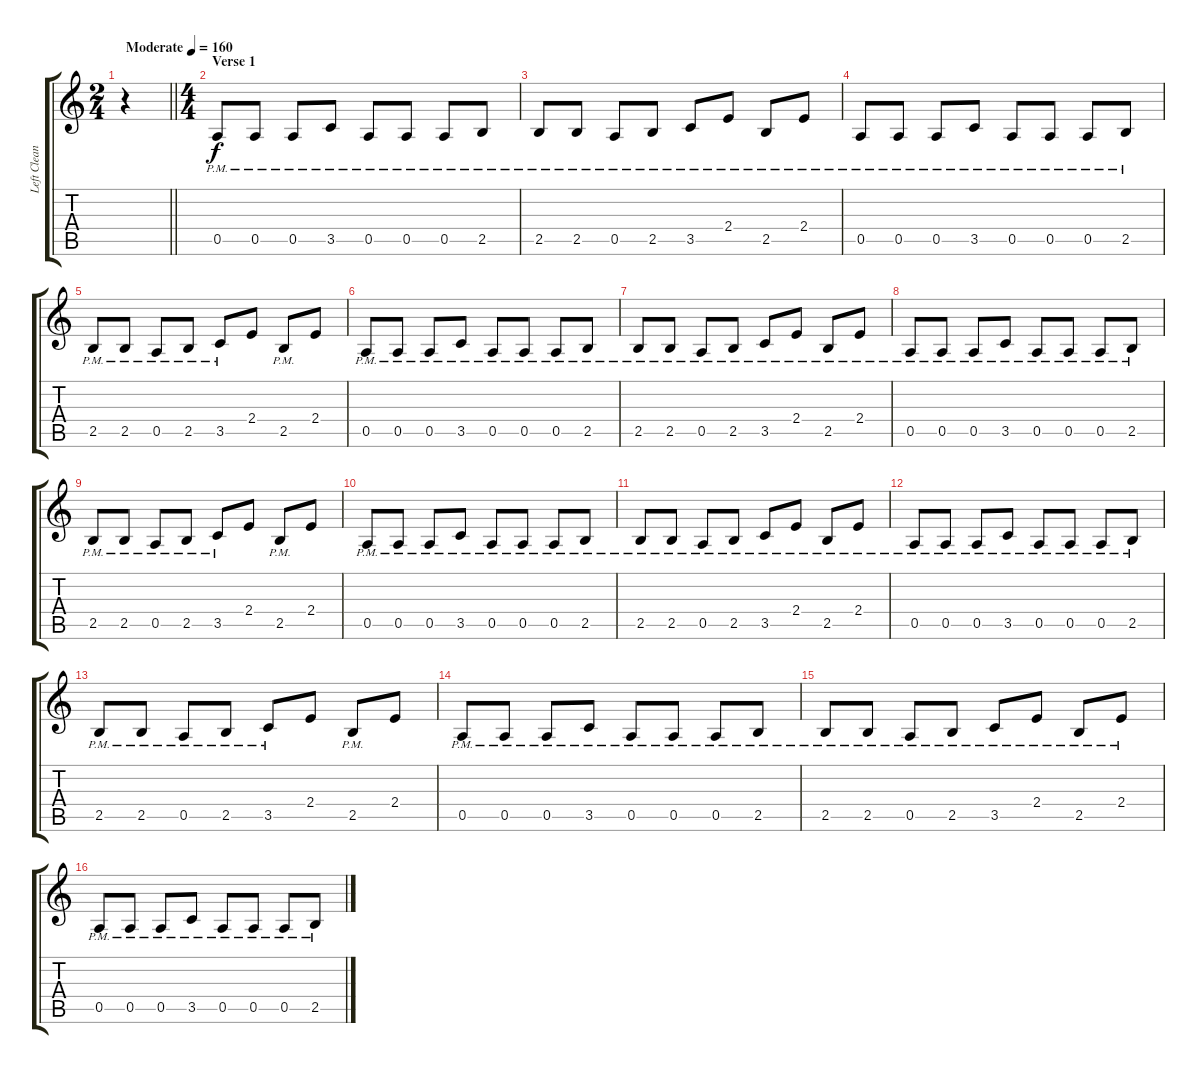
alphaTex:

\track ("Left Clean Background Guitar" "Left Clean") {instrument electricguitarclean}
\staff {score tabs}
\tuning (E4 B3 G3 D3 A2 E2) {hide}
\ts (2 4)
\tempo (160 "Moderate")
\clef g2
\barLineRight lightlight
\ks c
r.4{dy f instrument electricguitarclean} |
\ts (4 4)
\section ("" "Verse 1")
0.5{pm}.8 0.5{pm}.8 0.5{pm}.8 3.5{pm}.8 0.5{pm}.8 0.5{pm}.8 0.5{pm}.8 2.5{pm}.8 |
2.5{pm}.8 2.5{pm}.8 0.5{pm}.8 2.5{pm}.8 3.5{pm}.8 2.4{pm}.8 2.5{pm}.8 2.4{pm}.8 |
0.5{pm}.8 0.5{pm}.8 0.5{pm}.8 3.5{pm}.8 0.5{pm}.8 0.5{pm}.8 0.5{pm}.8 2.5{pm}.8 |
2.5{pm}.8 2.5{pm}.8 0.5{pm}.8 2.5{pm}.8 3.5{pm}.8 2.4.8 2.5{pm}.8 2.4.8 |
0.5{pm}.8 0.5{pm}.8 0.5{pm}.8 3.5{pm}.8 0.5{pm}.8 0.5{pm}.8 0.5{pm}.8 2.5{pm}.8 |
2.5{pm}.8 2.5{pm}.8 0.5{pm}.8 2.5{pm}.8 3.5{pm}.8 2.4{pm}.8 2.5{pm}.8 2.4{pm}.8 |
0.5{pm}.8 0.5{pm}.8 0.5{pm}.8 3.5{pm}.8 0.5{pm}.8 0.5{pm}.8 0.5{pm}.8 2.5{pm}.8 |
2.5{pm}.8 2.5{pm}.8 0.5{pm}.8 2.5{pm}.8 3.5{pm}.8 2.4.8 2.5{pm}.8 2.4.8 |
0.5{pm}.8 0.5{pm}.8 0.5{pm}.8 3.5{pm}.8 0.5{pm}.8 0.5{pm}.8 0.5{pm}.8 2.5{pm}.8 |
2.5{pm}.8 2.5{pm}.8 0.5{pm}.8 2.5{pm}.8 3.5{pm}.8 2.4{pm}.8 2.5{pm}.8 2.4{pm}.8 |
0.5{pm}.8 0.5{pm}.8 0.5{pm}.8 3.5{pm}.8 0.5{pm}.8 0.5{pm}.8 0.5{pm}.8 2.5{pm}.8 |
2.5{pm}.8 2.5{pm}.8 0.5{pm}.8 2.5{pm}.8 3.5{pm}.8 2.4.8 2.5{pm}.8 2.4.8 |
0.5{pm}.8 0.5{pm}.8 0.5{pm}.8 3.5{pm}.8 0.5{pm}.8 0.5{pm}.8 0.5{pm}.8 2.5{pm}.8 |
2.5{pm}.8 2.5{pm}.8 0.5{pm}.8 2.5{pm}.8 3.5{pm}.8 2.4{pm}.8 2.5{pm}.8 2.4{pm}.8 |
0.5{pm}.8 0.5{pm}.8 0.5{pm}.8 3.5{pm}.8 0.5{pm}.8 0.5{pm}.8 0.5{pm}.8 2.5{pm}.8
